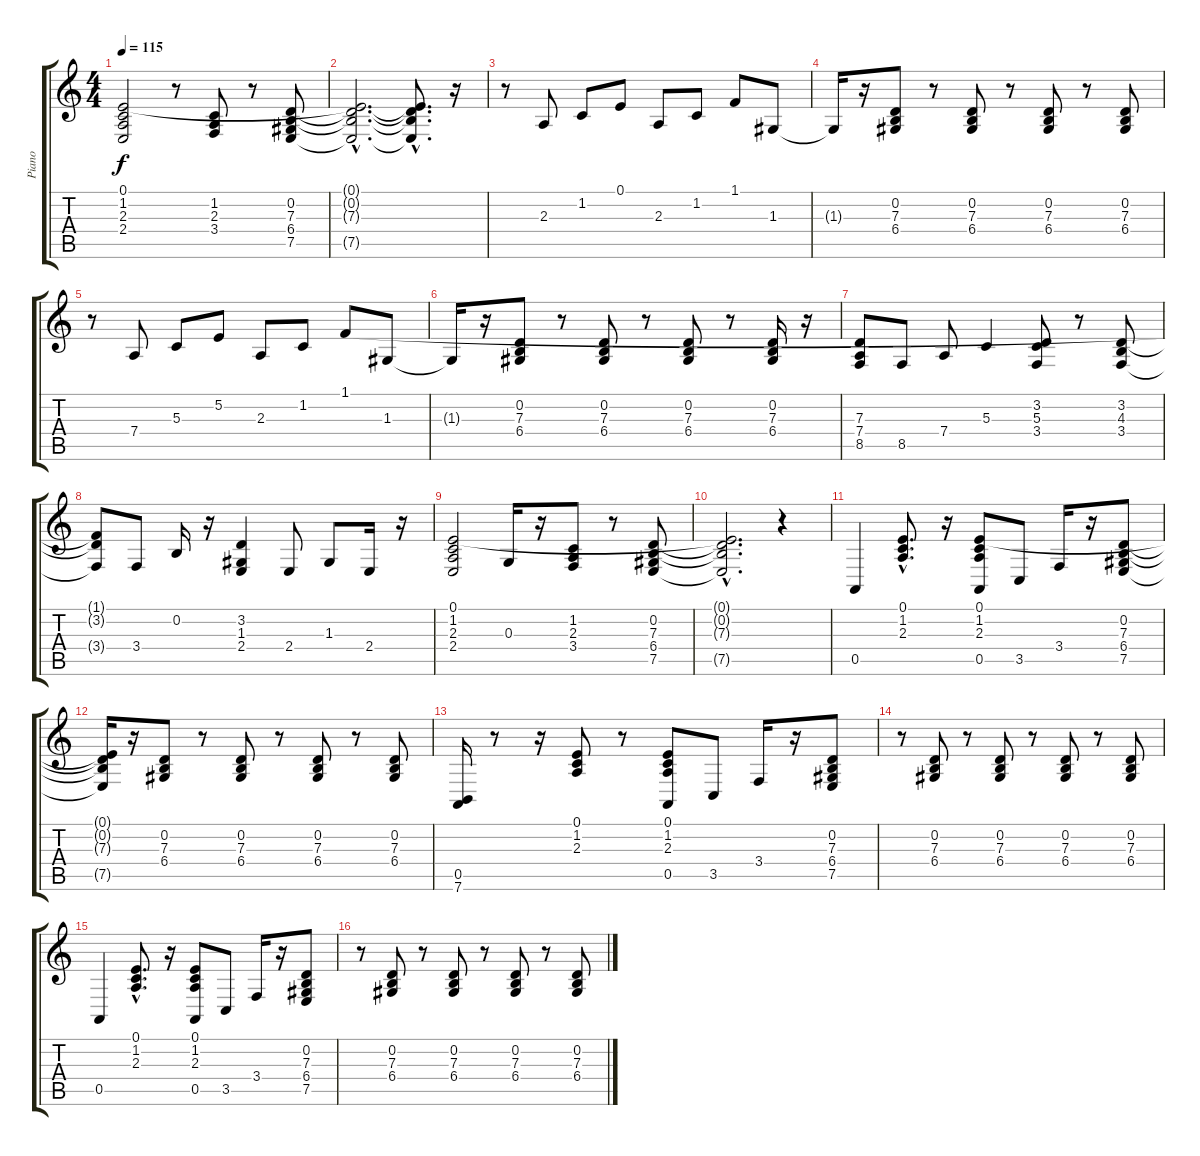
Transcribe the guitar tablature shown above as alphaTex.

\track ("Piano" "Piano") {instrument brightacousticpiano}
\staff {score tabs}
\tuning (E4 B3 G3 D3 A2 E2) {hide}
\ts (4 4)
\tempo 115
\clef g2
\ks c
(0.1 1.2 2.3 2.4).2{dy f} r.8 (1.2 2.3 3.4).8 r.8 (0.2 7.3 6.4 7.5).8 |
(0.1{hac t} 0.2{hac t} 7.3{hac t} 7.5{hac t}).2{d} (0.1{hac t} 0.2{hac t} 7.3{hac t} 7.5{hac t}).8{d} r.16 |
r.8 2.3.8 1.2.8 0.1.8 2.3.8 1.2.8 1.1.8 1.3.8 |
1.3{t}.16 r.16 (0.2 7.3 6.4).8 r.8 (0.2 7.3 6.4).8 r.8 (0.2 7.3 6.4).8 r.8 (0.2 7.3 6.4).8 |
r.8 7.4.8 5.3.8 5.2.8 2.3.8 1.2.8 1.1.8 1.3.8 |
1.3{t}.16 r.16 (0.2 7.3 6.4).8 r.8 (0.2 7.3 6.4).8 r.8 (0.2 7.3 6.4).8 r.8 (0.2 7.3 6.4).16 r.16 |
(7.3 7.4 8.5).8 8.5.8 7.4.8 5.3.4 (3.2 5.3 3.4).8 r.8 (3.2 4.3 3.4).8 |
(1.1{t} 3.2{t} 3.4{t}).8 3.4.8 0.2.16 r.16 (3.2 1.3 2.4).4 2.4.8 1.3.8 2.4.16 r.16 |
(0.1 1.2 2.3 2.4).2 0.3.16 r.16 (1.2 2.3 3.4).8 r.8 (0.2 7.3 6.4 7.5).8 |
(0.1{hac t} 0.2{hac t} 7.3{hac t} 7.5{hac t}).2{d} r.4 |
0.5.4 (0.1{hac} 1.2{hac} 2.3{hac}).8{d} r.16 (0.1 1.2 2.3 0.5).8 3.5.8 3.4.16 r.16 (0.2 7.3 6.4 7.5).8 |
(0.1{t} 0.2{t} 7.3{t} 7.5{t}).16 r.16 (0.2 7.3 6.4).8 r.8 (0.2 7.3 6.4).8 r.8 (0.2 7.3 6.4).8 r.8 (0.2 7.3 6.4).8 |
(0.5 7.6).16 r.8 r.16 (0.1 1.2 2.3).8 r.8 (0.1 1.2 2.3 0.5).8 3.5.8 3.4.16 r.16 (0.2 7.3 6.4 7.5).8 |
r.8 (0.2 7.3 6.4).8 r.8 (0.2 7.3 6.4).8 r.8 (0.2 7.3 6.4).8 r.8 (0.2 7.3 6.4).8 |
0.5.4 (0.1{hac} 1.2{hac} 2.3{hac}).8{d} r.16 (0.1 1.2 2.3 0.5).8 3.5.8 3.4.16 r.16 (0.2 7.3 6.4 7.5).8 |
r.8 (0.2 7.3 6.4).8 r.8 (0.2 7.3 6.4).8 r.8 (0.2 7.3 6.4).8 r.8 (0.2 7.3 6.4).8
